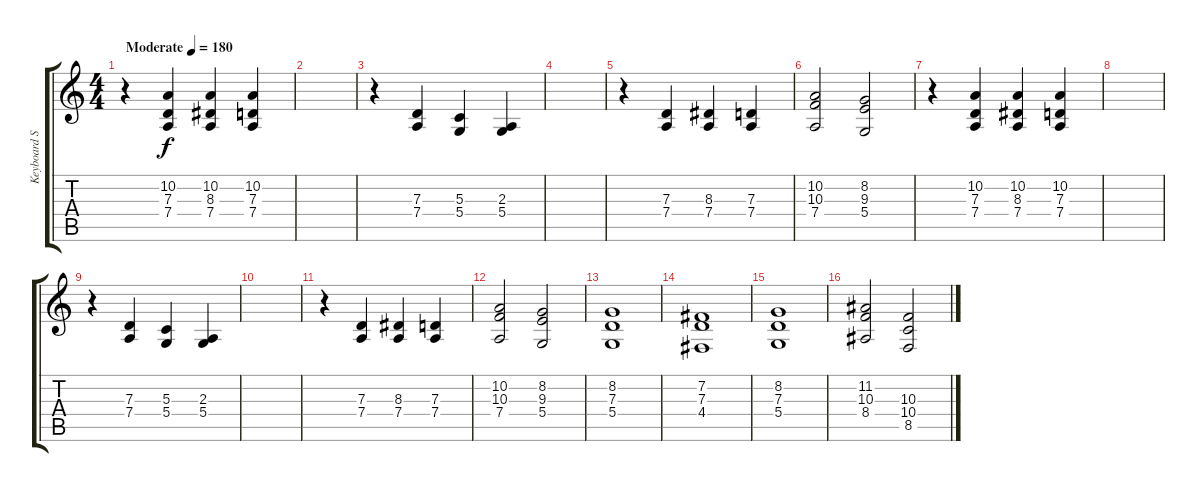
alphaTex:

\track ("Keyboard Strings" "Keyboard S") {instrument stringensemble1}
\staff {score tabs}
\tuning (E4 B3 G3 D3 A2 E2) {hide}
\ts (4 4)
\section ("" "")
\tempo (180 "Moderate")
\clef g2
\ks c
r.4{dy f instrument stringensemble1} (10.2 7.3 7.4).4 (10.2 8.3 7.4).4 (10.2 7.3 7.4).4 |
|
r.4 (7.3 7.4).4 (5.3 5.4).4 (2.3 5.4).4 |
|
r.4 (7.3 7.4).4 (8.3 7.4).4 (7.3 7.4).4 |
(10.2 10.3 7.4).2 (8.2 9.3 5.4).2 |
r.4 (10.2 7.3 7.4).4 (10.2 8.3 7.4).4 (10.2 7.3 7.4).4 |
|
r.4 (7.3 7.4).4 (5.3 5.4).4 (2.3 5.4).4 |
|
r.4 (7.3 7.4).4 (8.3 7.4).4 (7.3 7.4).4 |
(10.2 10.3 7.4).2 (8.2 9.3 5.4).2 |
(8.2 7.3 5.4).1 |
(7.2 7.3 4.4).1 |
(8.2 7.3 5.4).1 |
(11.2 10.3 8.4).2 (10.3 10.4 8.5).2
